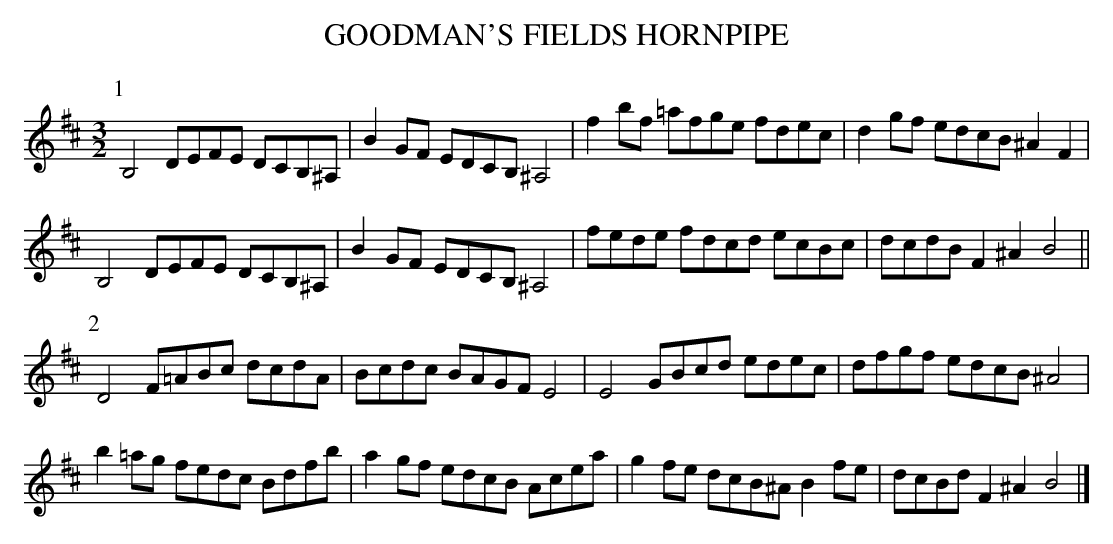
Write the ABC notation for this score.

X:1
T:GOODMAN'S FIELDS HORNPIPE
M:3/2
L:1/8
K:D
P:1
B,4 DEFE DCB,^A, | B2 GF EDCB, ^A,4 | f2 bf =afge fdec | d2 gf edcB ^A2 F2 |
B,4 DEFE DCB,^A, | B2 GF EDCB, ^A,4 | fede fdcd ecBc | dcdB F2 ^A2 B4 ||
P:2
D4 F=ABc dcdA | Bcdc BAGF E4 | E4 GBcd edec | dfgf edcB ^A4 |
b2 =ag fedc Bdfb | a2 gf edcB Acea | g2 fe dcB^A B2 fe | dcBd F2 ^A2 B4 |]
